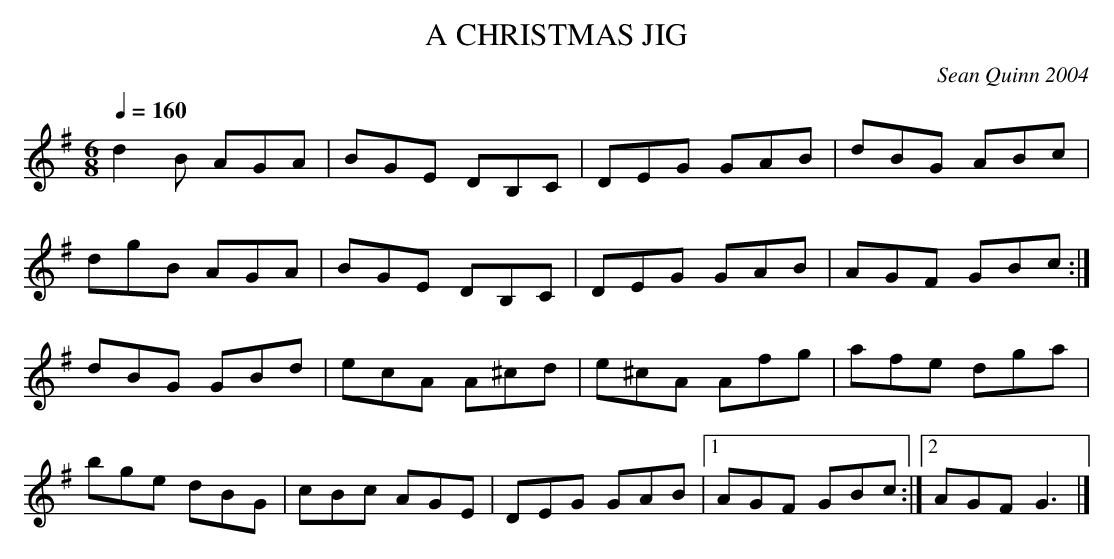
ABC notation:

X:1
T:CHRISTMAS JIG, A
C:Sean Quinn 2004
Q:1/4=160
M:6/8
K:G
d2B AGA|BGE DB,C|DEG GAB|dBG ABc|
dgB AGA|BGE DB,C|DEG GAB|AGF GBc :|
dBG GBd|ecA A^cd|e^cA Afg|afe dga|
bge dBG|cBc AGE|DEG GAB|1 AGF GBc:|\
[2 AGF G3 |]
